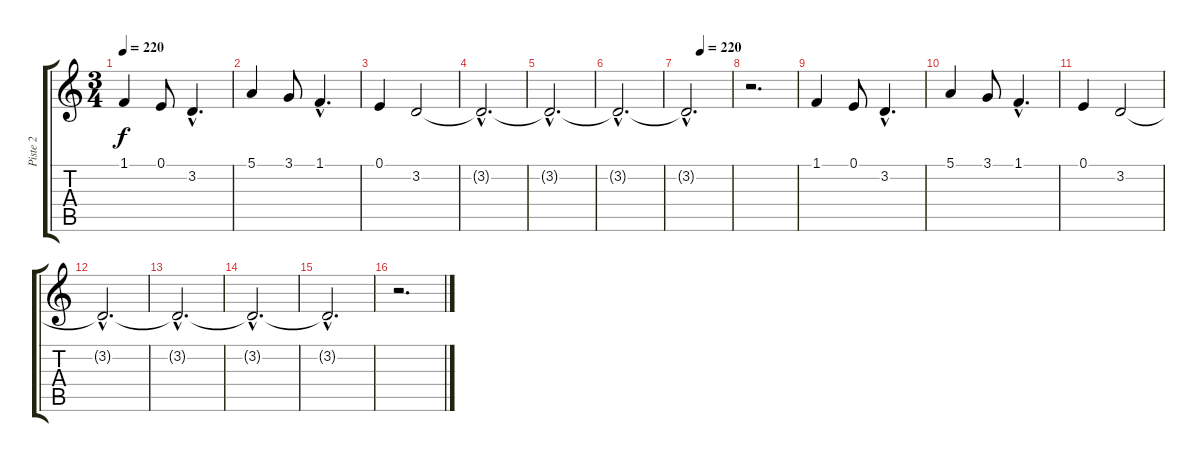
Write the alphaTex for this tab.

\track ("Piste 2" "Piste 2") {instrument flute}
\staff {score tabs}
\tuning (E4 B3 G3 D3 A2 E2) {hide}
\ts (3 4)
\tempo 220
\clef g2
\ks c
1.1.4{dy f} 0.1.8 3.2{hac}.4{d} |
5.1.4 3.1.8 1.1{hac}.4{d} |
0.1.4 3.2.2 |
3.2{hac t}.2{d} |
3.2{hac t}.2{d} |
3.2{hac t}.2{d} |
\tempo (220 0.3333333333333333)
3.2{hac t}.2{d} |
r.2{d} |
1.1.4 0.1.8 3.2{hac}.4{d} |
5.1.4 3.1.8 1.1{hac}.4{d} |
0.1.4 3.2.2 |
3.2{hac t}.2{d} |
3.2{hac t}.2{d} |
3.2{hac t}.2{d} |
3.2{hac t}.2{d} |
r.2{d}
